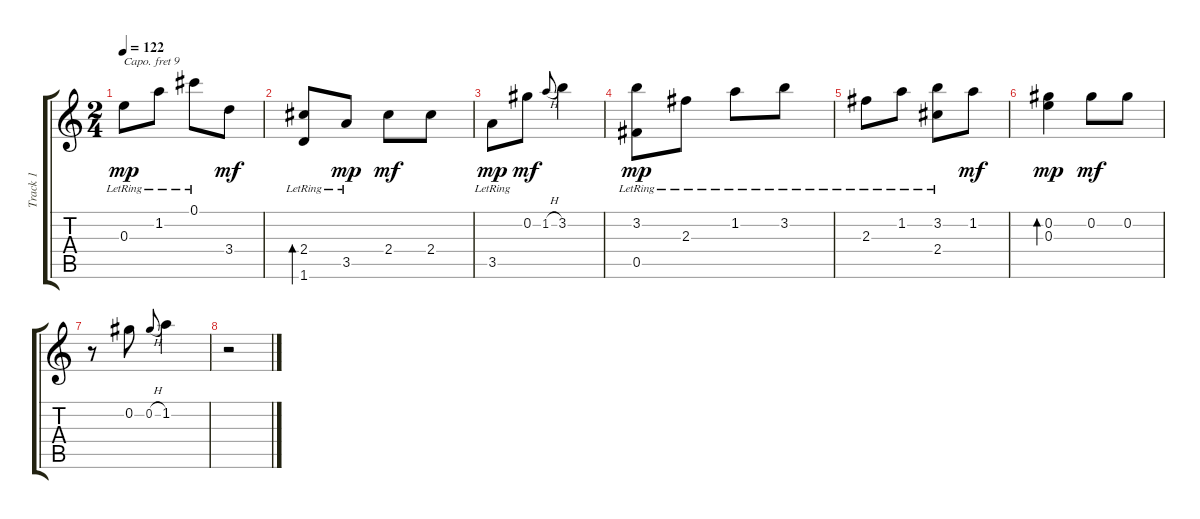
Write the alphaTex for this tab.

\track ("Track 1" "Track 1") {instrument acousticguitarsteel}
\staff {score tabs}
\capo 9
\tuning (E4 B3 G3 D3 A2 E2) {hide}
\ts (2 4)
\tempo 122
\clef g2
\ks c
0.3{lr}.8{dy mp} 1.2{lr}.8 0.1{lr}.8 3.4.8{dy mf} |
(2.4{lr} 1.6{lr}).8{bd 60} 3.5{lr}.8{dy mp} 2.4.8{dy mf} 2.4.8 |
3.5{lr}.8{dy mp} 0.2.8{dy mf} 1.2{h}.8{gr onbeat} 3.2.4 |
(3.2{lr} 0.5{lr}).8{dy mp} 2.3{lr}.8 1.2{lr}.8 3.2{lr}.8 |
2.3{lr}.8 1.2{lr}.8 (3.2{lr} 2.4{lr}).8 1.2.8{dy mf} |
(0.2 0.3).4{bd 120 dy mp} 0.2.8{dy mf} 0.2.8 |
r.8 0.2.8 0.2{h}.8{gr onbeat} 1.2.4 |
r.2
